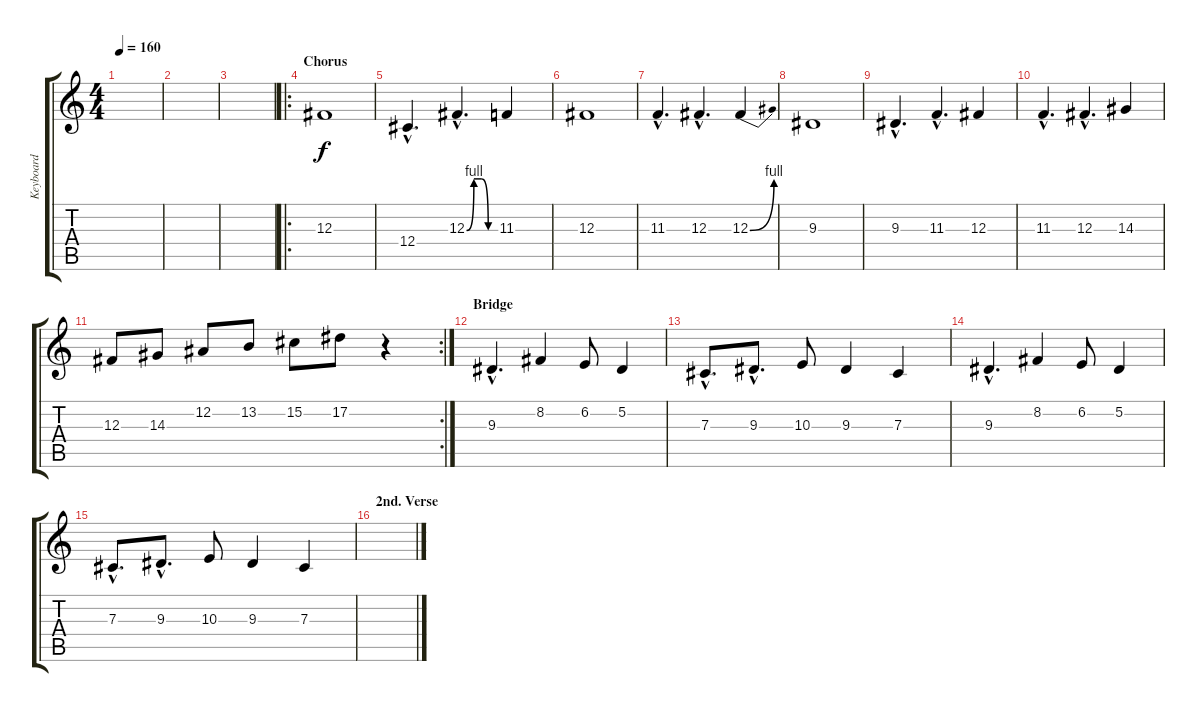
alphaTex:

\track ("Keyboard" "Keyboard") {instrument stringensemble1}
\staff {score tabs}
\tuning (Eb4 Bb3 Gb3 Db3 Ab2 Eb2) {hide}
\ts (4 4)
\tempo 160
\clef g2
\ks c
|
|
|
\ro
\section ("" "Chorus")
12.3.1{instrument stringensemble1} |
12.4{hac}.4{d} 12.3{be (custom 0 0 15 4 30 4 45 0 60 0) hac}.4{d} 11.3.4 |
12.3.1 |
11.3{hac}.4{d} 12.3{hac}.4{d} 12.3{be (bend 0 0 60 4)}.4 |
9.3.1 |
9.3{hac}.4{d} 11.3{hac}.4{d} 12.3.4 |
11.3{hac}.4{d} 12.3{hac}.4{d} 14.3.4 |
\rc 2
12.3.8 14.3.8 12.2.8 13.2.8 15.2.8 17.2.8 r.4 |
\section ("" "Bridge")
9.3{hac}.4{d instrument orchestrahit} 8.2.4 6.2.8 5.2.4 |
7.3{hac}.8{d} 9.3{hac}.8{d} 10.3.8 9.3.4 7.3.4 |
9.3{hac}.4{d instrument orchestrahit} 8.2.4 6.2.8 5.2.4 |
7.3{hac}.8{d} 9.3{hac}.8{d} 10.3.8 9.3.4 7.3.4 |
\section ("" "2nd. Verse")
